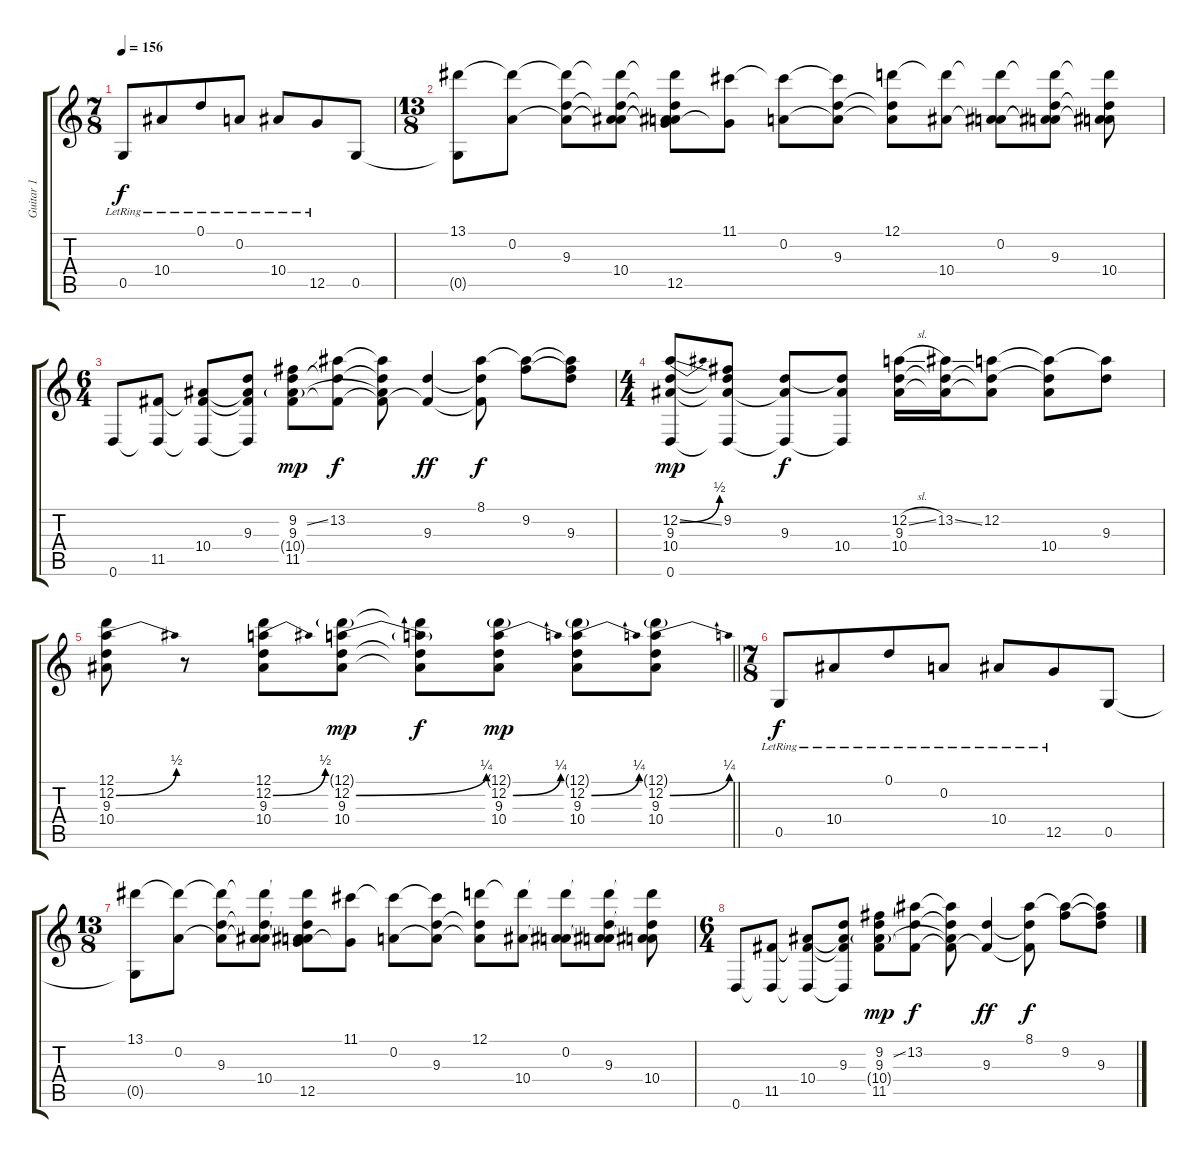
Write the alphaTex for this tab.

\track ("Guitar 1" "Guitar 1") {instrument distortionguitar}
\staff {score tabs}
\tuning (D4 A3 F3 C3 G2 D2) {hide}
\ts (7 8)
\section ("" "")
\tempo 156
\clef g2
\ks c
0.5{lr}.8{dy f} 10.4{lr}.8 0.1{lr}.8 0.2{lr}.8 10.4{lr}.8 12.5{lr}.8 0.5.8 |
\ts (13 8)
(13.1 0.5{t}).8 (13.1{t} 0.2).8 (13.1{t} 0.2{t} 9.3).8 (13.1{t} 0.2{t} 9.3{t} 10.4).8 (13.1{t} 0.2{t} 9.3{t} 10.4{t} 12.5).8 (11.1 12.5{t}).8 (11.1{t} 0.2).8 (11.1{t} 0.2{t} 9.3).8 (12.1 0.2{t} 9.3{t}).8 (12.1{t} 10.4).8 (12.1{t} 0.2 10.4{t}).8 (12.1{t} 0.2{t} 9.3 10.4{t}).8 (12.1{t} 0.2{t} 9.3{t} 10.4).8 |
\ts (6 4)
0.6.8 (11.5 0.6{t}).8 (10.4 11.5{t} 0.6{t}).8 (9.3 10.4{t} 11.5{t} 0.6{t}).8 (9.2{ss} 9.3 10.4{g} 11.5).8{dy mp} (13.2 9.3{t} 11.5{t}).8{dy f} (13.2{t} 9.3{t} 10.4{t} 11.5{t}).8 (9.3 11.5{t}).4{dy ff} (8.1 9.3{t} 11.5{t}).8{dy f} (8.1{t} 9.2).8 (8.1{t} 9.2{t} 9.3).8 |
\ts (4 4)
(12.2{be (bend 0 0 60 2) ss} 9.3 10.4 0.6).8{dy mp} (9.2 9.3{t} 10.4{t} 0.6{t}).8 (9.3 10.4{t} 0.6{t}).8{dy f} (9.3{t} 10.4 0.6{t}).8 (12.2{sl} 9.3 10.4).16 (13.2{ss} 9.3{t} 10.4{t}).16 (12.2 9.3{t} 10.4{t}).8 (12.2{t} 9.3{t} 10.4).8 (12.2{t} 9.3).8 |
\barLineRight lightlight
(12.1 12.2{be (bend 0 0 60 2)} 9.3 10.4).8 r.8 (12.1 12.2{be (bend 0 0 60 2)} 9.3 10.4).8 (12.1{g} 12.2{be (bend 0 0 60 1)} 9.3 10.4).8{dy mp} (12.1{t} 12.2{t} 9.3{t} 10.4{t}).8{dy f} (12.1{g} 12.2{be (bend 0 0 60 1)} 9.3 10.4).8{dy mp} (12.1{g} 12.2{be (bend 0 0 60 1)} 9.3 10.4).8 (12.1{g} 12.2{be (bend 0 0 60 1)} 9.3 10.4).8 |
\ts (7 8)
\section ("" "")
0.5{lr}.8{dy f} 10.4{lr}.8 0.1{lr}.8 0.2{lr}.8 10.4{lr}.8 12.5{lr}.8 0.5.8 |
\ts (13 8)
(13.1 0.5{t}).8 (13.1{t} 0.2).8 (13.1{t} 0.2{t} 9.3).8 (13.1{t} 0.2{t} 9.3{t} 10.4).8 (13.1{t} 0.2{t} 9.3{t} 10.4{t} 12.5).8 (11.1 12.5{t}).8 (11.1{t} 0.2).8 (11.1{t} 0.2{t} 9.3).8 (12.1 0.2{t} 9.3{t}).8 (12.1{t} 10.4).8 (12.1{t} 0.2 10.4{t}).8 (12.1{t} 0.2{t} 9.3 10.4{t}).8 (12.1{t} 0.2{t} 9.3{t} 10.4).8 |
\ts (6 4)
0.6.8 (11.5 0.6{t}).8 (10.4 11.5{t} 0.6{t}).8 (9.3 10.4{t} 11.5{t} 0.6{t}).8 (9.2{ss} 9.3 10.4{g} 11.5).8{dy mp} (13.2 9.3{t} 11.5{t}).8{dy f} (13.2{t} 9.3{t} 10.4{t} 11.5{t}).8 (9.3 11.5{t}).4{dy ff} (8.1 9.3{t} 11.5{t}).8{dy f} (8.1{t} 9.2).8 (8.1{t} 9.2{t} 9.3).8
